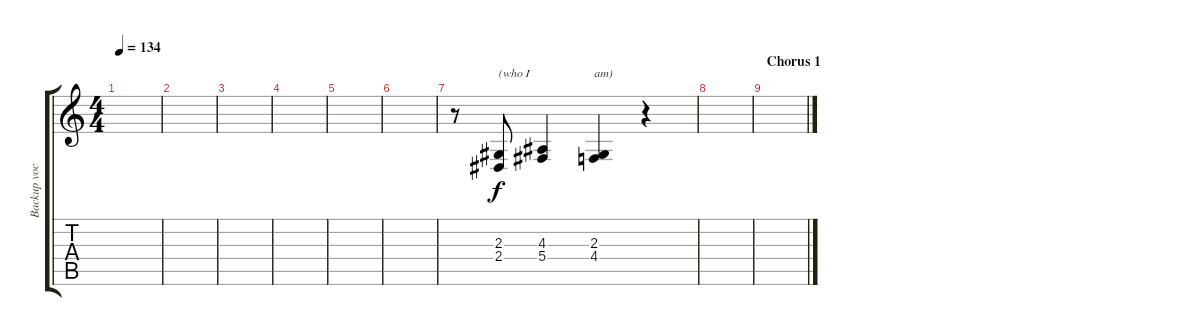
\track ("Backup vocals" "Backup voc") {instrument sopranosax}
\staff {score tabs}
\tuning (Eb4 Bb3 Gb3 Db3 Ab2 Eb2) {hide}
\ts (4 4)
\tempo 134
\clef g2
\ks c
|
|
|
|
|
|
r.8 (2.3 2.4).8{txt "(who I"} (4.3 5.4).4 (2.3 4.4).4{txt "am)"} r.4 |
|
\section ("" "Chorus 1")
